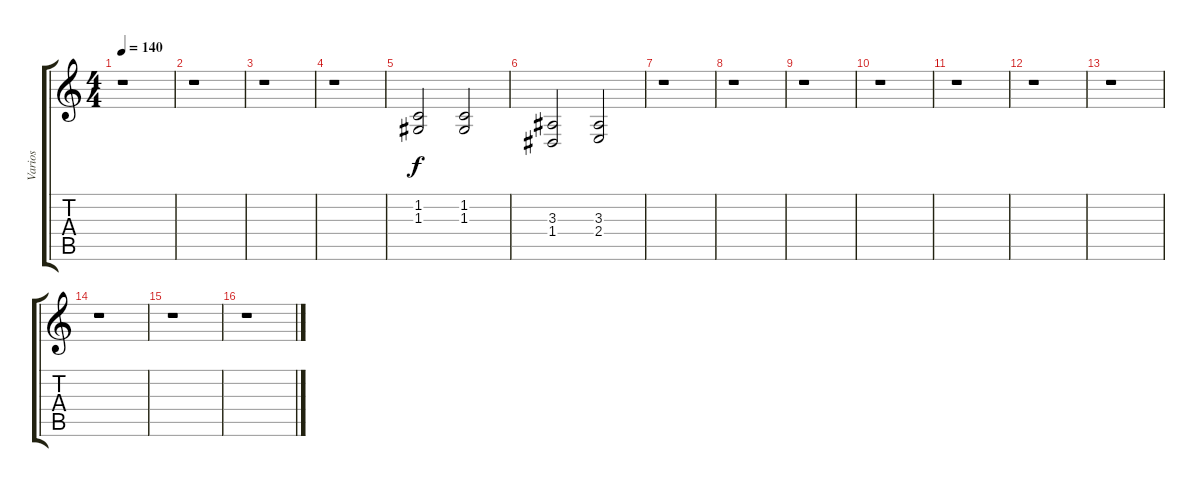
\track ("Varios" "Varios") {instrument frenchhorn}
\staff {score tabs}
\tuning (E4 B3 G3 D3 A2 E2) {hide}
\ts (4 4)
\tempo 140
\clef g2
\ks c
r.1{dy f} |
r.1 |
r.1 |
r.1 |
(1.2 1.3).2{instrument frenchhorn} (1.2 1.3).2 |
(3.3 1.4).2 (3.3 2.4).2 |
r.1 |
r.1 |
r.1 |
r.1 |
r.1 |
r.1 |
r.1 |
r.1 |
r.1 |
r.1
